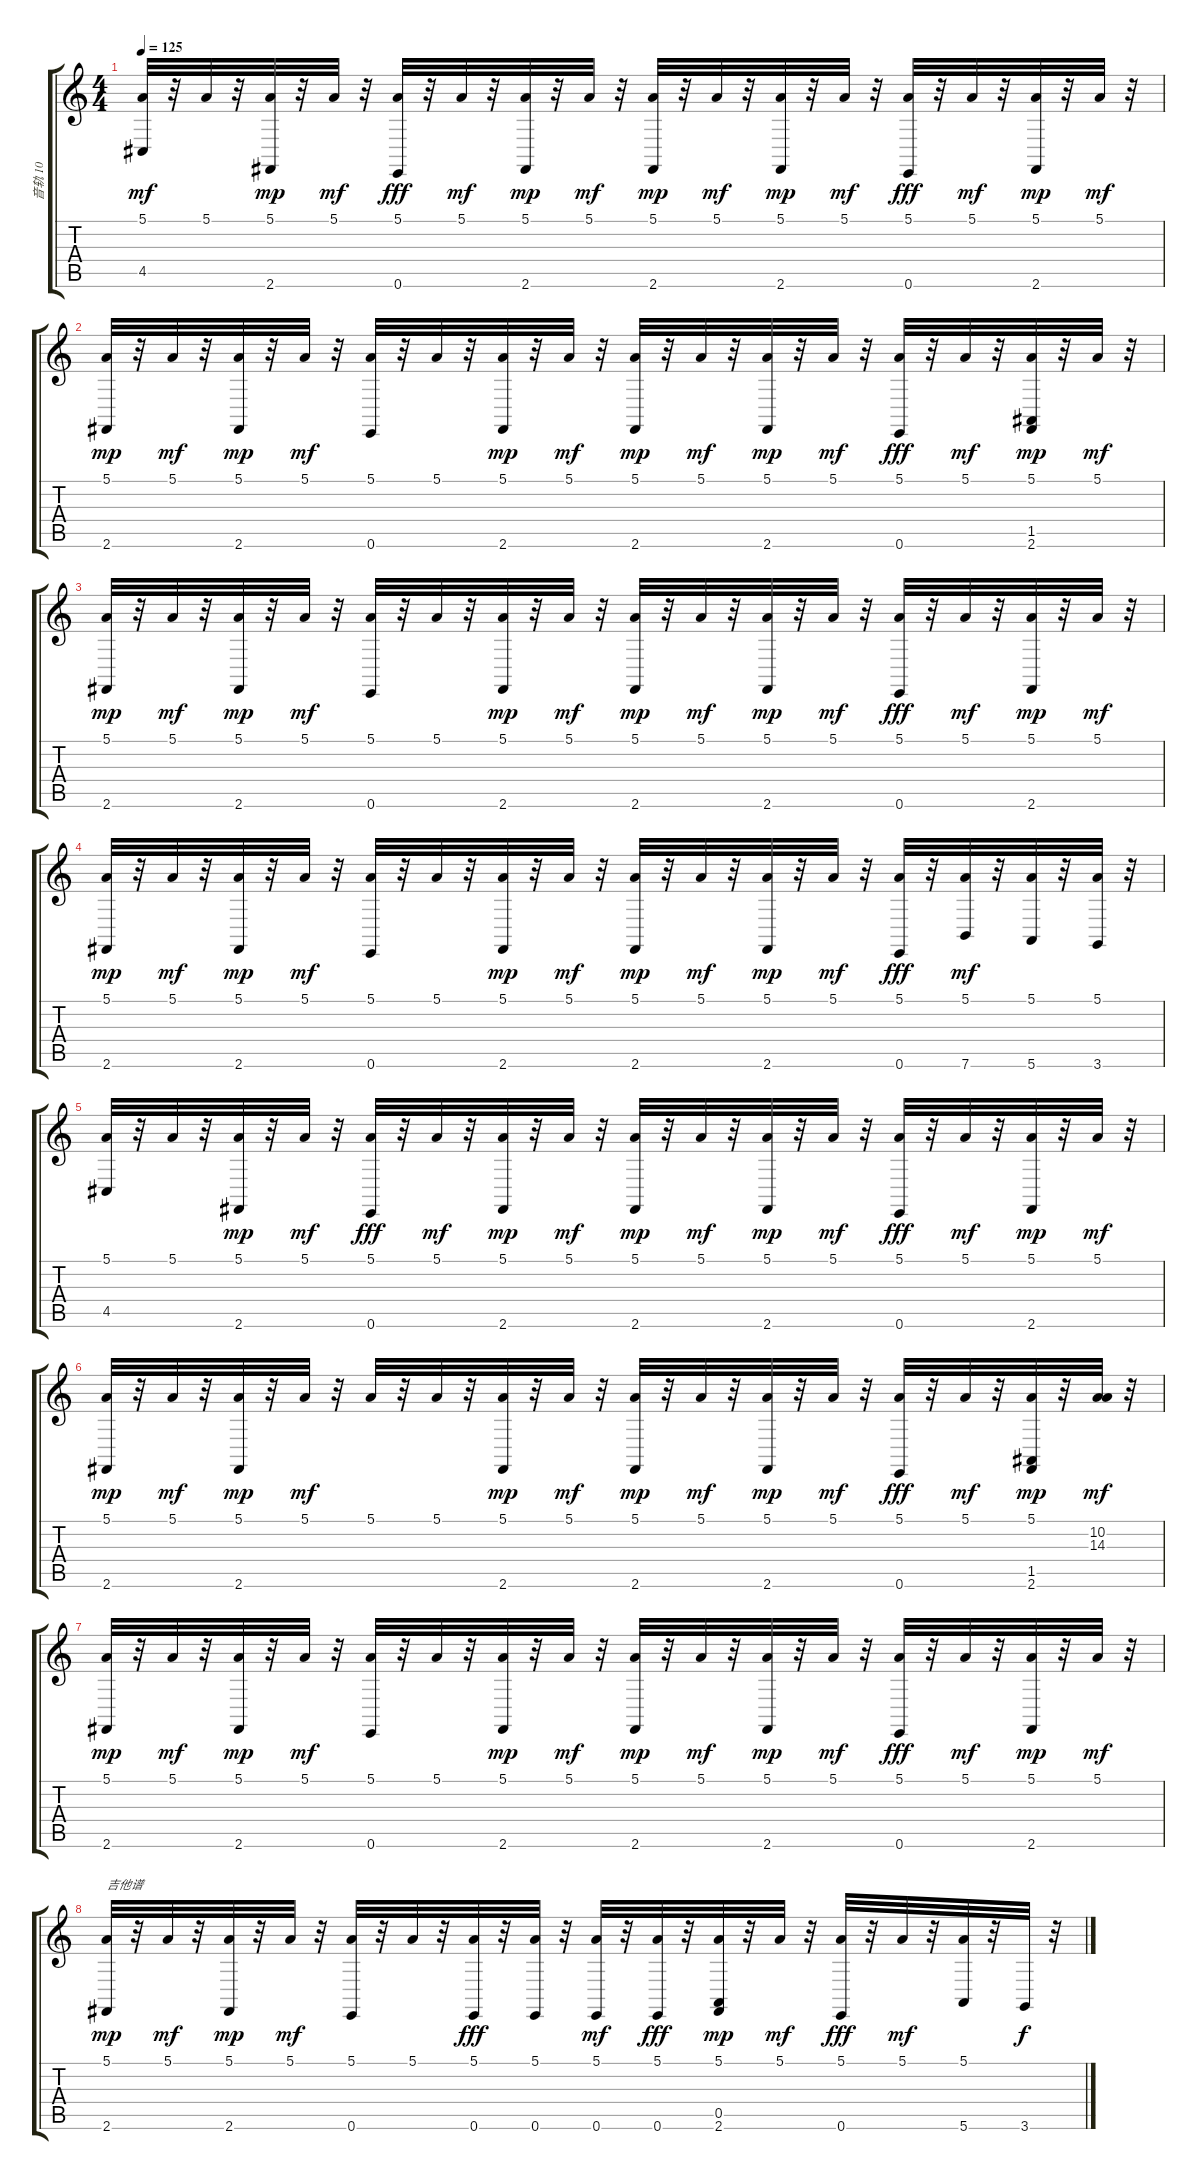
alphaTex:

\track ("音轨 10" "音轨 10") {instrument acousticgrandpiano}
\staff {score tabs}
\tuning (E4 B3 G3 D3 A2 E2) {hide}
\ts (4 4)
\tempo 125
\clef g2
\ks c
(5.1 4.5).32{dy mf} r.32 5.1.32 r.32 (5.1 2.6).32{dy mp} r.32 5.1.32{dy mf} r.32 (5.1 0.6).32{dy fff} r.32 5.1.32{dy mf} r.32 (5.1 2.6).32{dy mp} r.32 5.1.32{dy mf} r.32 (5.1 2.6).32{dy mp} r.32 5.1.32{dy mf} r.32 (5.1 2.6).32{dy mp} r.32 5.1.32{dy mf} r.32 (5.1 0.6).32{dy fff} r.32 5.1.32{dy mf} r.32 (5.1 2.6).32{dy mp} r.32 5.1.32{dy mf} r.32 |
(5.1 2.6).32{dy mp} r.32 5.1.32{dy mf} r.32 (5.1 2.6).32{dy mp} r.32 5.1.32{dy mf} r.32 (5.1 0.6).32 r.32 5.1.32 r.32 (5.1 2.6).32{dy mp} r.32 5.1.32{dy mf} r.32 (5.1 2.6).32{dy mp} r.32 5.1.32{dy mf} r.32 (5.1 2.6).32{dy mp} r.32 5.1.32{dy mf} r.32 (5.1 0.6).32{dy fff} r.32 5.1.32{dy mf} r.32 (5.1 1.5 2.6).32{dy mp} r.32 5.1.32{dy mf} r.32 |
(5.1 2.6).32{dy mp} r.32 5.1.32{dy mf} r.32 (5.1 2.6).32{dy mp} r.32 5.1.32{dy mf} r.32 (5.1 0.6).32 r.32 5.1.32 r.32 (5.1 2.6).32{dy mp} r.32 5.1.32{dy mf} r.32 (5.1 2.6).32{dy mp} r.32 5.1.32{dy mf} r.32 (5.1 2.6).32{dy mp} r.32 5.1.32{dy mf} r.32 (5.1 0.6).32{dy fff} r.32 5.1.32{dy mf} r.32 (5.1 2.6).32{dy mp} r.32 5.1.32{dy mf} r.32 |
(5.1 2.6).32{dy mp} r.32 5.1.32{dy mf} r.32 (5.1 2.6).32{dy mp} r.32 5.1.32{dy mf} r.32 (5.1 0.6).32 r.32 5.1.32 r.32 (5.1 2.6).32{dy mp} r.32 5.1.32{dy mf} r.32 (5.1 2.6).32{dy mp} r.32 5.1.32{dy mf} r.32 (5.1 2.6).32{dy mp} r.32 5.1.32{dy mf} r.32 (5.1 0.6).32{dy fff} r.32 (5.1 7.6).32{dy mf} r.32 (5.1 5.6).32 r.32 (5.1 3.6).32 r.32 |
(5.1 4.5).32 r.32 5.1.32 r.32 (5.1 2.6).32{dy mp} r.32 5.1.32{dy mf} r.32 (5.1 0.6).32{dy fff} r.32 5.1.32{dy mf} r.32 (5.1 2.6).32{dy mp} r.32 5.1.32{dy mf} r.32 (5.1 2.6).32{dy mp} r.32 5.1.32{dy mf} r.32 (5.1 2.6).32{dy mp} r.32 5.1.32{dy mf} r.32 (5.1 0.6).32{dy fff} r.32 5.1.32{dy mf} r.32 (5.1 2.6).32{dy mp} r.32 5.1.32{dy mf} r.32 |
(5.1 2.6).32{dy mp} r.32 5.1.32{dy mf} r.32 (5.1 2.6).32{dy mp} r.32 5.1.32{dy mf} r.32 5.1.32 r.32 5.1.32 r.32 (5.1 2.6).32{dy mp} r.32 5.1.32{dy mf} r.32 (5.1 2.6).32{dy mp} r.32 5.1.32{dy mf} r.32 (5.1 2.6).32{dy mp} r.32 5.1.32{dy mf} r.32 (5.1 0.6).32{dy fff} r.32 5.1.32{dy mf} r.32 (5.1 1.5 2.6).32{dy mp} r.32 (10.2 14.3).32{dy mf} r.32 |
(5.1 2.6).32{dy mp} r.32 5.1.32{dy mf} r.32 (5.1 2.6).32{dy mp} r.32 5.1.32{dy mf} r.32 (5.1 0.6).32 r.32 5.1.32 r.32 (5.1 2.6).32{dy mp} r.32 5.1.32{dy mf} r.32 (5.1 2.6).32{dy mp} r.32 5.1.32{dy mf} r.32 (5.1 2.6).32{dy mp} r.32 5.1.32{dy mf} r.32 (5.1 0.6).32{dy fff} r.32 5.1.32{dy mf} r.32 (5.1 2.6).32{dy mp} r.32 5.1.32{dy mf} r.32 |
(5.1 2.6).32{txt "吉他谱" dy mp} r.32 5.1.32{dy mf} r.32 (5.1 2.6).32{dy mp} r.32 5.1.32{dy mf} r.32 (5.1 0.6).32 r.32 5.1.32 r.32 (5.1 0.6).32{dy fff} r.32 (5.1 0.6).32 r.32 (5.1 0.6).32{dy mf} r.32 (5.1 0.6).32{dy fff} r.32 (5.1 0.5 2.6).32{dy mp} r.32 5.1.32{dy mf} r.32 (5.1 0.6).32{dy fff} r.32 5.1.32{dy mf} r.32 (5.1 5.6).32 r.32 3.6.32{dy f} r.32
